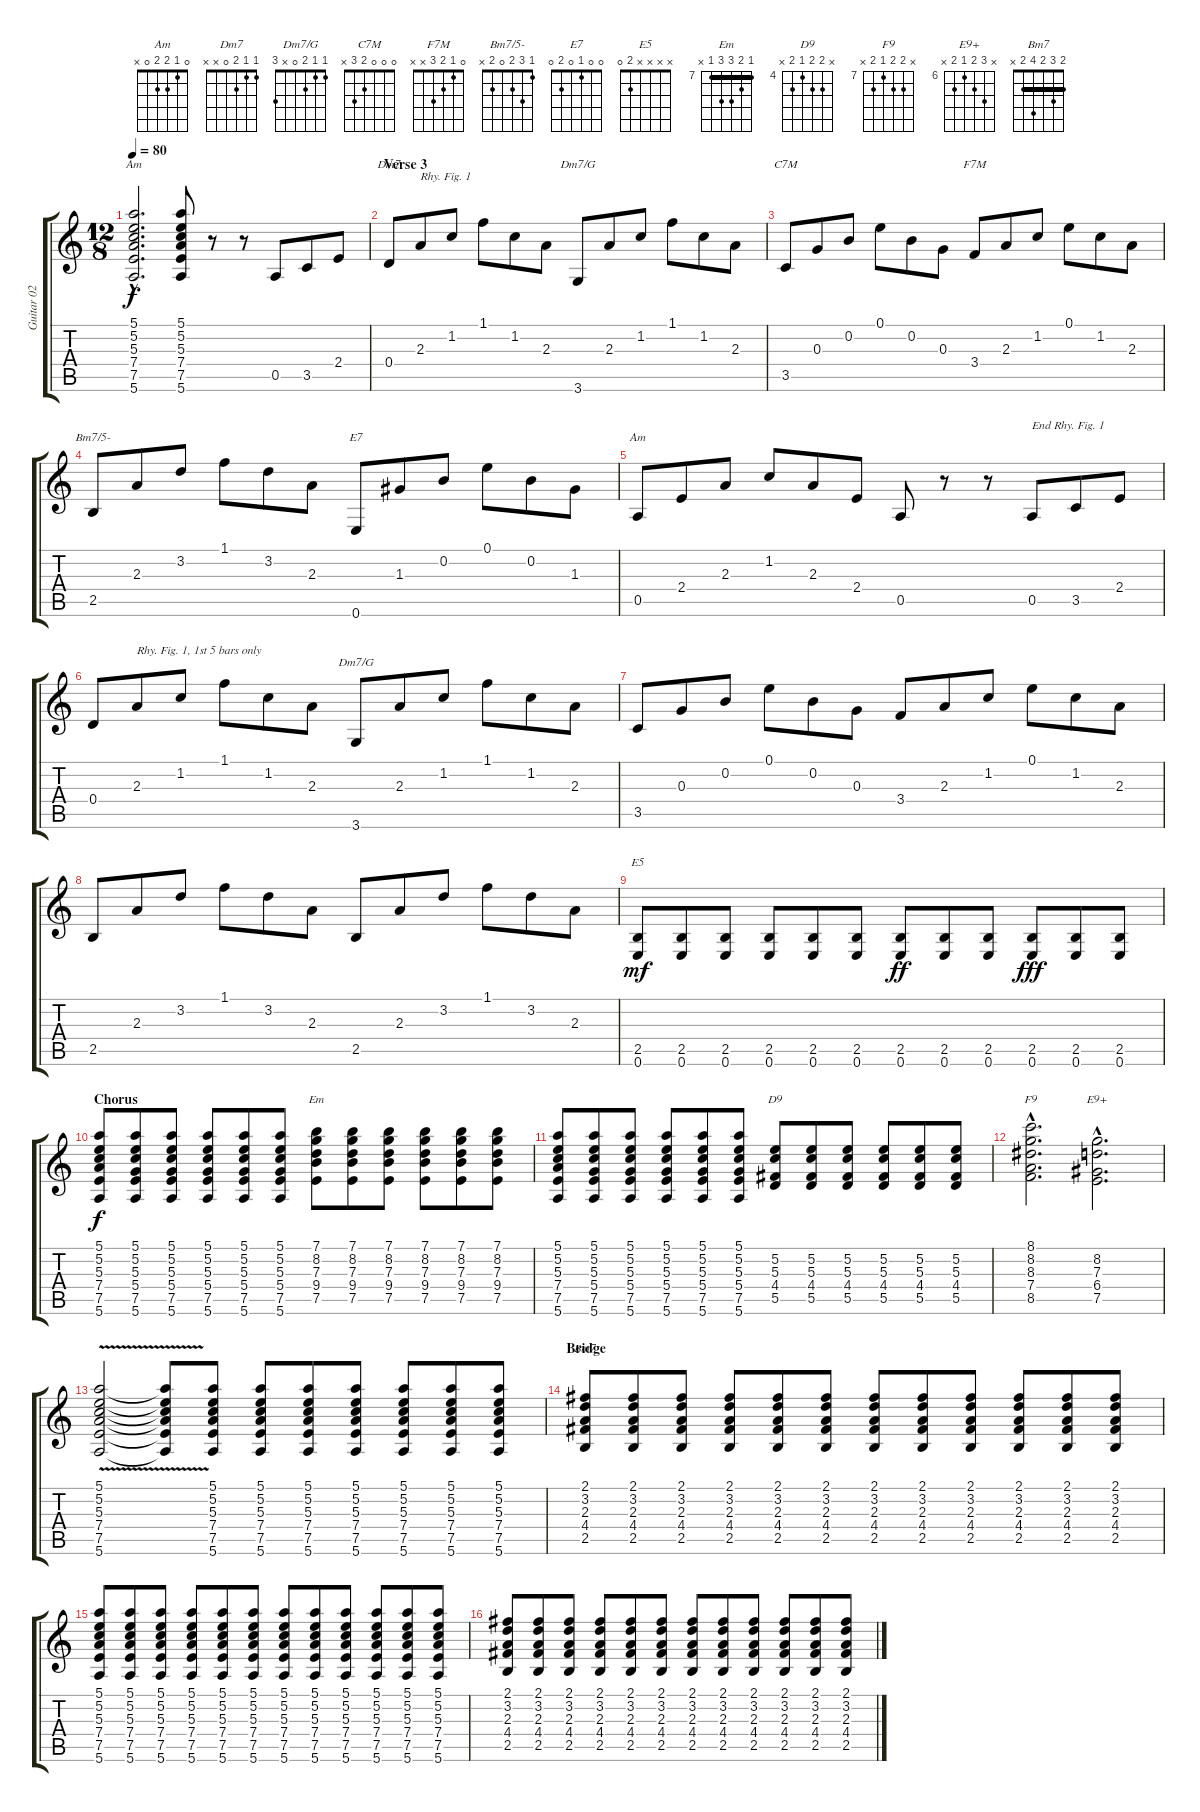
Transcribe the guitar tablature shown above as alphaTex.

\track ("Guitar 02 - Rhythm" "Guitar 02 ") {instrument electricguitarclean}
\staff {score tabs}
\tuning (E4 B3 G3 D3 A2 E2) {hide}
\chord ("Am" 5 5 5 7 7 5) {firstfret 5 barre 5}
\chord ("Dm7" 1 1 2 0 x x)
\chord ("Dm7/G" 1 1 2 0 x 3) {barre 1}
\chord ("C7M" 0 0 0 2 3 x)
\chord ("F7M" 0 1 2 3 x x)
\chord ("Bm7/5-" 1 3 2 0 2 x)
\chord ("E7" 0 0 1 0 2 0)
\chord ("Am" 0 1 2 2 0 x)
\chord ("Dm7/G" 1 1 2 0 x 3)
\chord ("E5" x x x x 2 0)
\chord ("Em" 7 8 9 9 7 x) {firstfret 7 barre 7}
\chord ("D9" x 5 5 4 5 x) {firstfret 4}
\chord ("F9" x 8 8 7 8 x) {firstfret 7}
\chord ("E9+" x 8 7 6 7 x) {firstfret 6}
\chord ("Bm7" 2 3 2 4 2 x) {barre 2}
\ts (12 8)
\tempo 80
\clef g2
\ks c
(5.1{hac} 5.2{hac} 5.3{hac} 7.4{hac} 7.5{hac} 5.6{hac}).2{d ch "Am" dy f} (5.1 5.2 5.3 7.4 7.5 5.6).8 r.8 r.8 0.5.8 3.5.8 2.4.8 |
\section ("" "Verse 3")
0.4.8{ch "Dm7"} 2.3.8{txt "Rhy. Fig. 1"} 1.2.8 1.1.8 1.2.8 2.3.8 3.6.8{ch "Dm7/G"} 2.3.8 1.2.8 1.1.8 1.2.8 2.3.8 |
3.5.8{ch "C7M"} 0.3.8 0.2.8 0.1.8 0.2.8 0.3.8 3.4.8{ch "F7M"} 2.3.8 1.2.8 0.1.8 1.2.8 2.3.8 |
2.5.8{ch "Bm7/5-"} 2.3.8 3.2.8 1.1.8 3.2.8 2.3.8 0.6.8{ch "E7"} 1.3.8 0.2.8 0.1.8 0.2.8 1.3.8 |
0.5.8{ch "Am"} 2.4.8 2.3.8 1.2.8 2.3.8 2.4.8 0.5.8 r.8 r.8 0.5.8{txt "End Rhy. Fig. 1"} 3.5.8 2.4.8 |
0.4.8 2.3.8{txt "Rhy. Fig. 1, 1st 5 bars only"} 1.2.8 1.1.8 1.2.8 2.3.8 3.6.8{ch "Dm7/G"} 2.3.8 1.2.8 1.1.8 1.2.8 2.3.8 |
3.5.8 0.3.8 0.2.8 0.1.8 0.2.8 0.3.8 3.4.8 2.3.8 1.2.8 0.1.8 1.2.8 2.3.8 |
2.5.8 2.3.8 3.2.8 1.1.8 3.2.8 2.3.8 2.5.8 2.3.8 3.2.8 1.1.8 3.2.8 2.3.8 |
(2.5 0.6).8{ch "E5" dy mf} (2.5 0.6).8 (2.5 0.6).8 (2.5 0.6).8 (2.5 0.6).8 (2.5 0.6).8 (2.5 0.6).8{dy ff} (2.5 0.6).8 (2.5 0.6).8 (2.5 0.6).8{dy fff} (2.5 0.6).8 (2.5 0.6).8 |
\section ("" "Chorus")
(5.1 5.2 5.3 7.4 7.5 5.6).8{dy f} (5.1 5.2 5.3 5.4 7.5 5.6).8 (5.1 5.2 5.3 5.4 7.5 5.6).8 (5.1 5.2 5.3 5.4 7.5 5.6).8 (5.1 5.2 5.3 5.4 7.5 5.6).8 (5.1 5.2 5.3 5.4 7.5 5.6).8 (7.1 8.2 7.3 9.4 7.5).8{ch "Em"} (7.1 8.2 7.3 9.4 7.5).8 (7.1 8.2 7.3 9.4 7.5).8 (7.1 8.2 7.3 9.4 7.5).8 (7.1 8.2 7.3 9.4 7.5).8 (7.1 8.2 7.3 9.4 7.5).8 |
(5.1 5.2 5.3 7.4 7.5 5.6).8 (5.1 5.2 5.3 5.4 7.5 5.6).8 (5.1 5.2 5.3 5.4 7.5 5.6).8 (5.1 5.2 5.3 5.4 7.5 5.6).8 (5.1 5.2 5.3 5.4 7.5 5.6).8 (5.1 5.2 5.3 5.4 7.5 5.6).8 (5.2 5.3 4.4 5.5).8{ch "D9"} (5.2 5.3 4.4 5.5).8 (5.2 5.3 4.4 5.5).8 (5.2 5.3 4.4 5.5).8 (5.2 5.3 4.4 5.5).8 (5.2 5.3 4.4 5.5).8 |
(8.1{hac} 8.2{hac} 8.3{hac} 7.4{hac} 8.5{hac}).2{d ch "F9"} (8.2{hac} 7.3{hac} 6.4{hac} 7.5{hac}).2{d ch "E9+"} |
(5.1{v} 5.2{v} 5.3{v} 7.4{v} 7.5{v} 5.6{v}).2 (5.1{t} 5.2{t} 5.3{t} 7.4{t} 7.5{t} 5.6{t}).8 (5.1 5.2 5.3 7.4 7.5 5.6).8 (5.1 5.2 5.3 7.4 7.5 5.6).8 (5.1 5.2 5.3 7.4 7.5 5.6).8 (5.1 5.2 5.3 7.4 7.5 5.6).8 (5.1 5.2 5.3 7.4 7.5 5.6).8 (5.1 5.2 5.3 7.4 7.5 5.6).8 (5.1 5.2 5.3 7.4 7.5 5.6).8 |
\section ("" "Bridge")
(2.1 3.2 2.3 4.4 2.5).8{ch "Bm7"} (2.1 3.2 2.3 4.4 2.5).8 (2.1 3.2 2.3 4.4 2.5).8 (2.1 3.2 2.3 4.4 2.5).8 (2.1 3.2 2.3 4.4 2.5).8 (2.1 3.2 2.3 4.4 2.5).8 (2.1 3.2 2.3 4.4 2.5).8 (2.1 3.2 2.3 4.4 2.5).8 (2.1 3.2 2.3 4.4 2.5).8 (2.1 3.2 2.3 4.4 2.5).8 (2.1 3.2 2.3 4.4 2.5).8 (2.1 3.2 2.3 4.4 2.5).8 |
(5.1 5.2 5.3 7.4 7.5 5.6).8 (5.1 5.2 5.3 7.4 7.5 5.6).8 (5.1 5.2 5.3 7.4 7.5 5.6).8 (5.1 5.2 5.3 7.4 7.5 5.6).8 (5.1 5.2 5.3 7.4 7.5 5.6).8 (5.1 5.2 5.3 7.4 7.5 5.6).8 (5.1 5.2 5.3 7.4 7.5 5.6).8 (5.1 5.2 5.3 7.4 7.5 5.6).8 (5.1 5.2 5.3 7.4 7.5 5.6).8 (5.1 5.2 5.3 7.4 7.5 5.6).8 (5.1 5.2 5.3 7.4 7.5 5.6).8 (5.1 5.2 5.3 7.4 7.5 5.6).8 |
(2.1 3.2 2.3 4.4 2.5).8 (2.1 3.2 2.3 4.4 2.5).8 (2.1 3.2 2.3 4.4 2.5).8 (2.1 3.2 2.3 4.4 2.5).8 (2.1 3.2 2.3 4.4 2.5).8 (2.1 3.2 2.3 4.4 2.5).8 (2.1 3.2 2.3 4.4 2.5).8 (2.1 3.2 2.3 4.4 2.5).8 (2.1 3.2 2.3 4.4 2.5).8 (2.1 3.2 2.3 4.4 2.5).8 (2.1 3.2 2.3 4.4 2.5).8 (2.1 3.2 2.3 4.4 2.5).8
